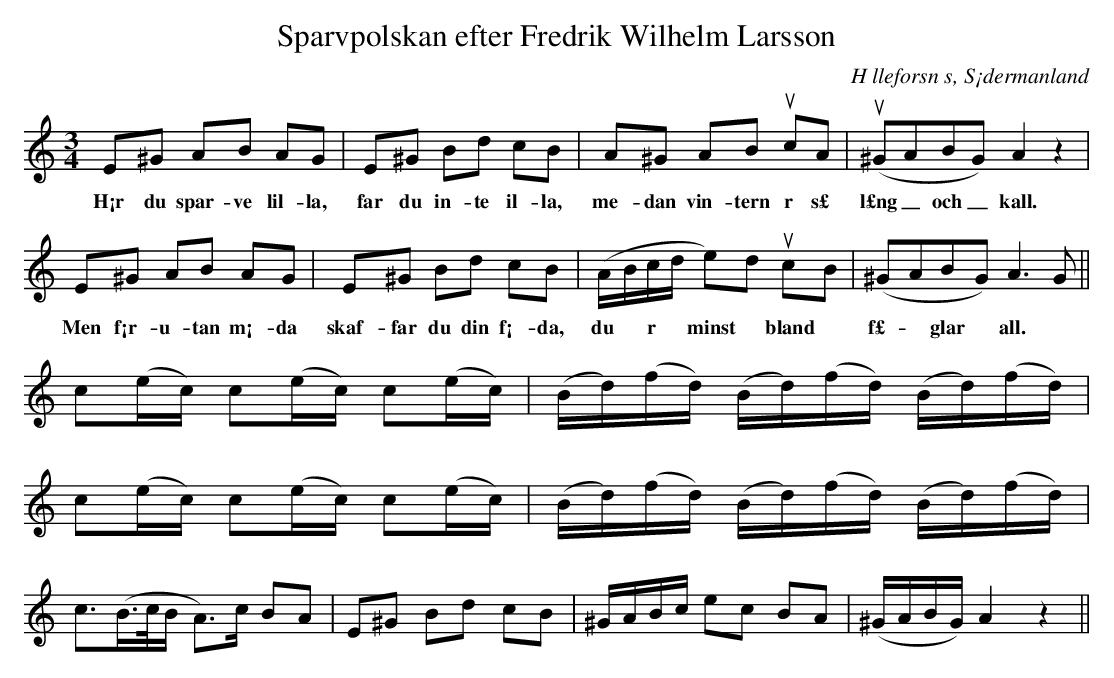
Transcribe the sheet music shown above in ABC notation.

X:1
T:Sparvpolskan efter Fredrik Wilhelm Larsson
O:H lleforsn s, S¡dermanland
M:3/4
L:1/8
K:Am
E^G AB AG | E^G Bd cB | A^G AB ucA | (u^GABG) A2 z2 |
w: H¡r du spar-ve lil-la, far du in-te il-la, me-dan vin-tern  r s£ l£ng_ och_ kall.
E^G AB AG | E^G Bd cB | (A/B/c/d/ e)d ucB | (^GABG) A2>G2 ||
w: Men f¡r-u-tan m¡-da skaf-far du din f¡-da, du ~  r ~ minst ~ bland ~ f£- ~ glar ~ all.
  c(e/c/) c(e/c/) c(e/c/) | (B/d/)(f/d/) (B/d/)(f/d/) (B/d/)(f/d/) |
  c(e/c/) c(e/c/) c(e/c/) | (B/d/)(f/d/) (B/d/)(f/d/) (B/d/)(f/d/) |
  c3/2(B/>c/B/ A>)c BA | E^G Bd cB | ^G/A/B/c/ ec BA | (^G/A/B/G/) A2 z2 ||
